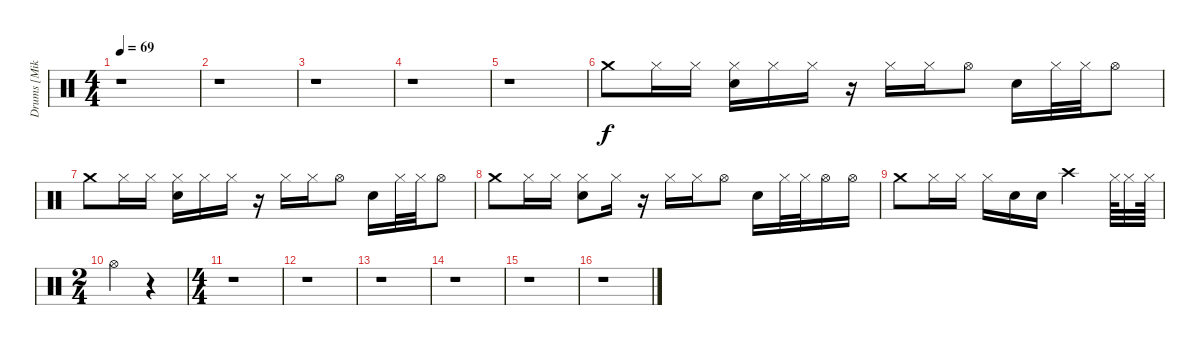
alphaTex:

\track ("Drums [Mike Portnoy]" "Drums [Mik") {instrument percussion}
\staff {score}
\articulation defaults
\ts (4 4)
\tempo 69
\clef neutral
\ks c
r.1{dy f} |
r.1 |
r.1 |
r.1 |
r.1 |
"Crash medium (hit)".8 "Hi-Hat (closed)".16 "Hi-Hat (closed)".16 ("Hi-Hat (closed)" "Snare (hit) 2").16 "Hi-Hat (closed)".16 "Hi-Hat (closed)".16 r.16 "Hi-Hat (closed)".16 "Hi-Hat (closed)".16 "Hi-Hat (open)".8 "Snare (hit) 2".16 "Hi-Hat (closed)".32 "Hi-Hat (closed)".32 "Hi-Hat (open)".8 |
"Crash medium (hit)".8 "Hi-Hat (closed)".16 "Hi-Hat (closed)".16 ("Hi-Hat (closed)" "Snare (hit) 2").16 "Hi-Hat (closed)".16 "Hi-Hat (closed)".16 r.16 "Hi-Hat (closed)".16 "Hi-Hat (closed)".16 "Hi-Hat (open)".8 "Snare (hit) 2".16 "Hi-Hat (closed)".32 "Hi-Hat (closed)".32 "Hi-Hat (open)".8 |
"Crash medium (hit)".8 "Hi-Hat (closed)".16 "Hi-Hat (closed)".16 ("Hi-Hat (closed)" "Snare (hit) 2").8 "Hi-Hat (closed)".16 r.16 "Hi-Hat (closed)".16 "Hi-Hat (closed)".16 "Hi-Hat (open)".8 "Snare (hit) 2".16 "Hi-Hat (closed)".32 "Hi-Hat (closed)".32 "Hi-Hat (open)".16 "Hi-Hat (open)".16 |
"Crash medium (hit)".8 "Hi-Hat (closed)".16 "Hi-Hat (closed)".16 "Hi-Hat (closed)".16 "Snare (hit) 2".16 "Snare (hit) 2".16 "Crash high (hit)".2 "Hi-Hat (closed)".64 "Hi-Hat (closed)".32 "Hi-Hat (closed)".64 |
\ts (2 4)
"Hi-Hat (open)".4 r.4 |
\ts (4 4)
r.1 |
r.1 |
r.1 |
r.1 |
r.1 |
r.1
